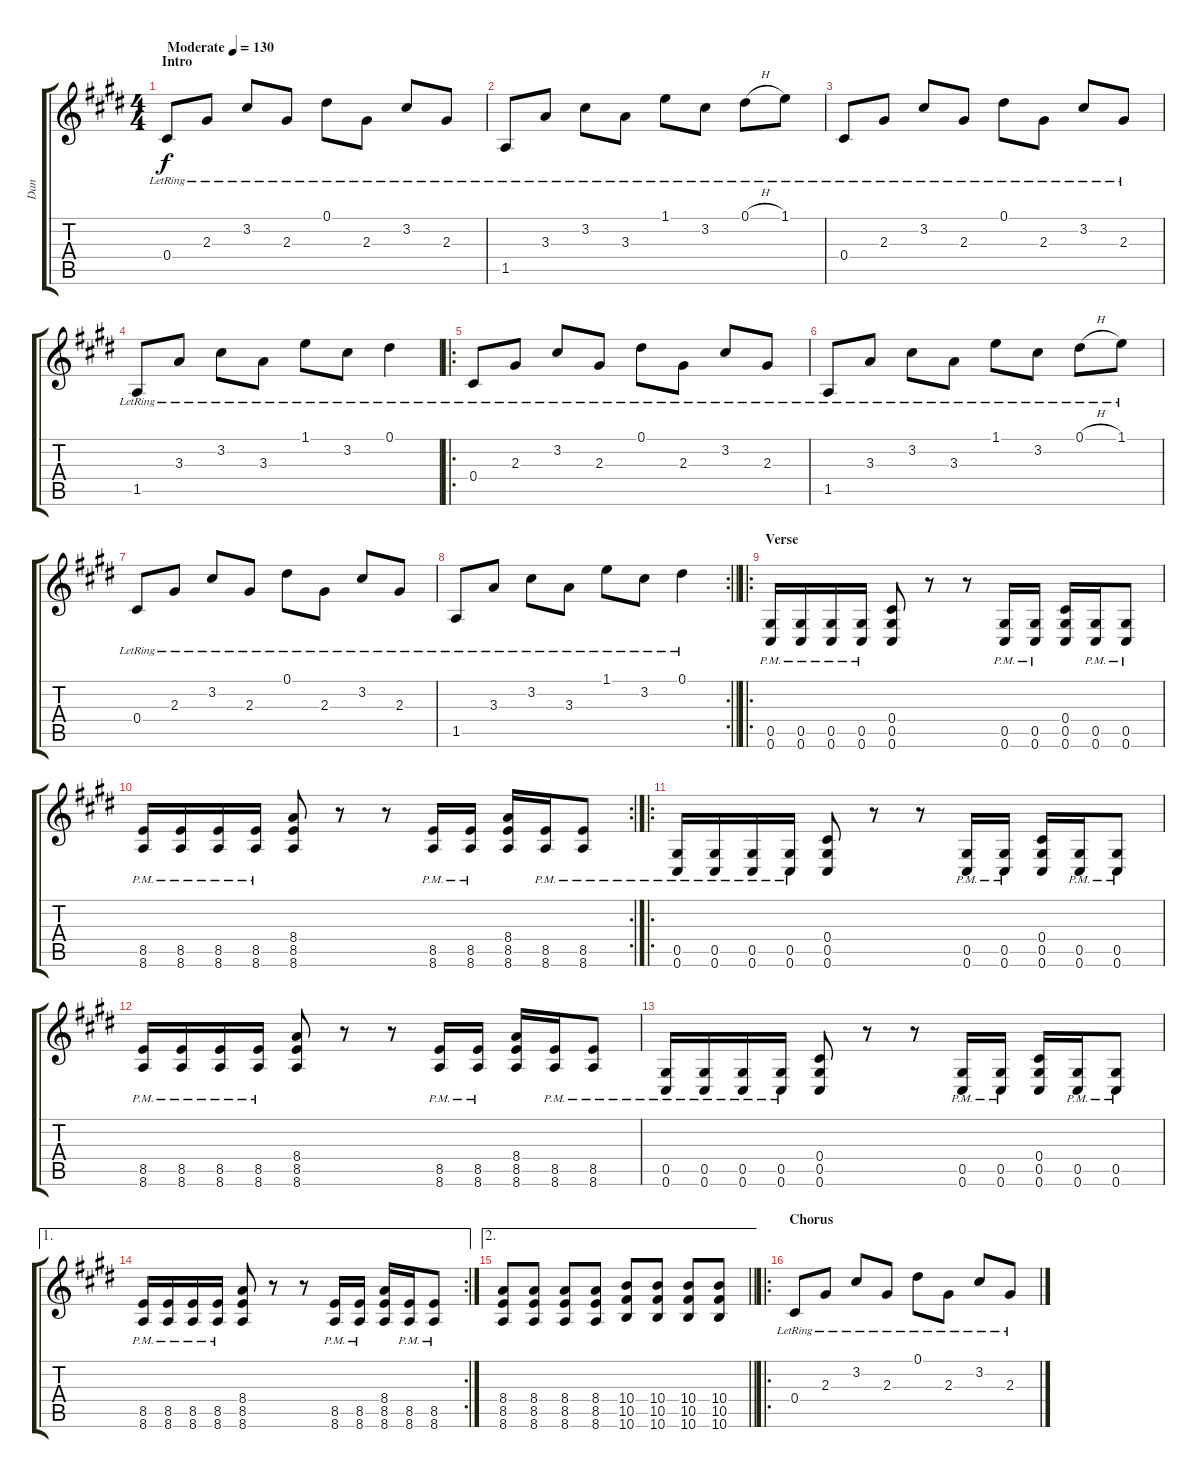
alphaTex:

\track ("Dan" "Dan") {instrument distortionguitar}
\staff {score tabs}
\tuning (Eb4 Bb3 Gb3 Db3 Ab2 Db2) {hide}
\ts (4 4)
\section ("" "Intro")
\tempo (130 "Moderate")
\clef g2
\ks c#minor
0.4{lr}.8{dy f instrument acousticguitarsteel} 2.3{lr}.8 3.2{lr}.8 2.3{lr}.8 0.1{lr}.8 2.3{lr}.8 3.2{lr}.8 2.3{lr}.8 |
1.5{lr}.8 3.3{lr}.8 3.2{lr}.8 3.3{lr}.8 1.1{lr}.8 3.2{lr}.8 0.1{h lr}.8 1.1{lr}.8 |
0.4{lr}.8{instrument acousticguitarsteel} 2.3{lr}.8 3.2{lr}.8 2.3{lr}.8 0.1{lr}.8 2.3{lr}.8 3.2{lr}.8 2.3{lr}.8 |
1.5{lr}.8 3.3{lr}.8 3.2{lr}.8 3.3{lr}.8 1.1{lr}.8 3.2{lr}.8 0.1{lr}.4 |
\ro
0.4{lr}.8{instrument distortionguitar} 2.3{lr}.8 3.2{lr}.8 2.3{lr}.8 0.1{lr}.8 2.3{lr}.8 3.2{lr}.8 2.3{lr}.8 |
1.5{lr}.8 3.3{lr}.8 3.2{lr}.8 3.3{lr}.8 1.1{lr}.8 3.2{lr}.8 0.1{h lr}.8 1.1{lr}.8 |
0.4{lr}.8 2.3{lr}.8 3.2{lr}.8 2.3{lr}.8 0.1{lr}.8 2.3{lr}.8 3.2{lr}.8 2.3{lr}.8 |
\rc 2
\barLineRight lightlight
1.5{lr}.8 3.3{lr}.8 3.2{lr}.8 3.3{lr}.8 1.1{lr}.8 3.2{lr}.8 0.1{lr}.4 |
\ro
\section ("" "Verse")
(0.5{pm} 0.6{pm}).16 (0.5{pm} 0.6{pm}).16 (0.5{pm} 0.6{pm}).16 (0.5{pm} 0.6{pm}).16 (0.4 0.5 0.6).8 r.8 r.8 (0.5{pm} 0.6{pm}).16 (0.5{pm} 0.6{pm}).16 (0.4 0.5 0.6).16 (0.5{pm} 0.6{pm}).16 (0.5{pm} 0.6{pm}).8 |
\rc 2
(8.5{pm} 8.6{pm}).16 (8.5{pm} 8.6{pm}).16 (8.5{pm} 8.6{pm}).16 (8.5{pm} 8.6{pm}).16 (8.4 8.5 8.6).8 r.8 r.8 (8.5{pm} 8.6{pm}).16 (8.5{pm} 8.6{pm}).16 (8.4 8.5 8.6).16 (8.5{pm} 8.6{pm}).16 (8.5{pm} 8.6{pm}).8 |
\ro
(0.5{pm} 0.6{pm}).16 (0.5{pm} 0.6{pm}).16 (0.5{pm} 0.6{pm}).16 (0.5{pm} 0.6{pm}).16 (0.4 0.5 0.6).8 r.8 r.8 (0.5{pm} 0.6{pm}).16 (0.5{pm} 0.6{pm}).16 (0.4 0.5 0.6).16 (0.5{pm} 0.6{pm}).16 (0.5{pm} 0.6{pm}).8 |
(8.5{pm} 8.6{pm}).16 (8.5{pm} 8.6{pm}).16 (8.5{pm} 8.6{pm}).16 (8.5{pm} 8.6{pm}).16 (8.4 8.5 8.6).8 r.8 r.8 (8.5{pm} 8.6{pm}).16 (8.5{pm} 8.6{pm}).16 (8.4 8.5 8.6).16 (8.5{pm} 8.6{pm}).16 (8.5{pm} 8.6{pm}).8 |
(0.5{pm} 0.6{pm}).16 (0.5{pm} 0.6{pm}).16 (0.5{pm} 0.6{pm}).16 (0.5{pm} 0.6{pm}).16 (0.4 0.5 0.6).8 r.8 r.8 (0.5{pm} 0.6{pm}).16 (0.5{pm} 0.6{pm}).16 (0.4 0.5 0.6).16 (0.5{pm} 0.6{pm}).16 (0.5{pm} 0.6{pm}).8 |
\ae 1
\rc 2
(8.5{pm} 8.6{pm}).16 (8.5{pm} 8.6{pm}).16 (8.5{pm} 8.6{pm}).16 (8.5{pm} 8.6{pm}).16 (8.4 8.5 8.6).8 r.8 r.8 (8.5{pm} 8.6{pm}).16 (8.5{pm} 8.6{pm}).16 (8.4 8.5 8.6).16 (8.5{pm} 8.6{pm}).16 (8.5{pm} 8.6{pm}).8 |
\ae 2
\barLineRight lightlight
(8.4 8.5 8.6).8 (8.4 8.5 8.6).8 (8.4 8.5 8.6).8 (8.4 8.5 8.6).8 (10.4 10.5 10.6).8 (10.4 10.5 10.6).8 (10.4 10.5 10.6).8 (10.4 10.5 10.6).8 |
\ro
\section ("" "Chorus")
0.4{lr}.8{instrument distortionguitar} 2.3{lr}.8 3.2{lr}.8 2.3{lr}.8 0.1{lr}.8 2.3{lr}.8 3.2{lr}.8 2.3{lr}.8
